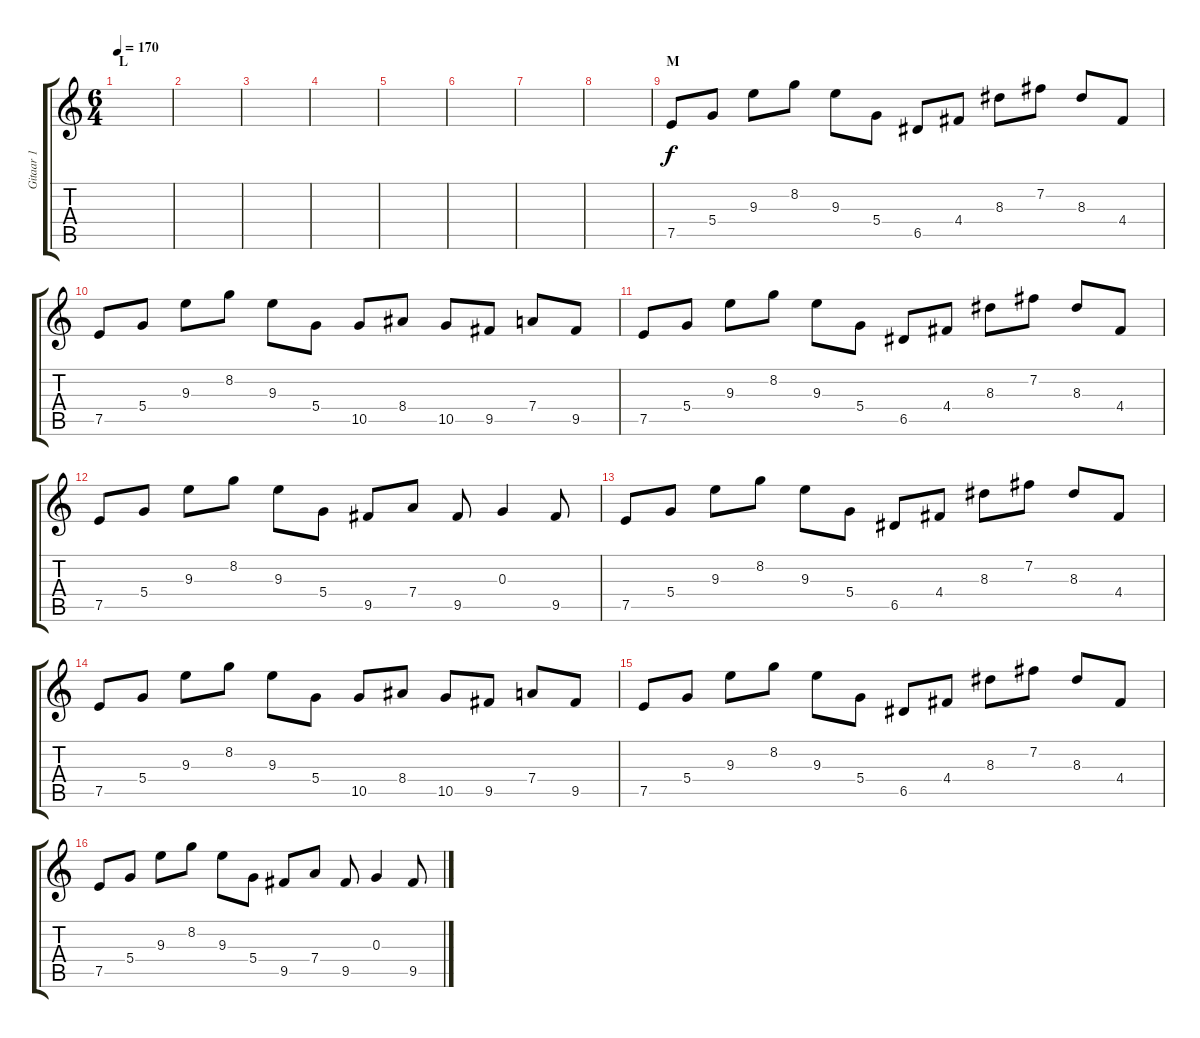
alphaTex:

\track ("Gitaar 1" "Gitaar 1") {instrument overdrivenguitar}
\staff {score tabs}
\tuning (E4 B3 G3 D3 A2 E2) {hide}
\ts (6 4)
\section ("" "L")
\tempo 170
\clef g2
\ks c
|
|
|
|
|
|
|
|
\section ("" "M")
7.5.8{volume 13} 5.4.8 9.3.8 8.2.8 9.3.8 5.4.8 6.5.8 4.4.8 8.3.8 7.2.8 8.3.8 4.4.8 |
7.5.8 5.4.8 9.3.8 8.2.8 9.3.8 5.4.8 10.5.8 8.4.8 10.5.8 9.5.8 7.4.8 9.5.8 |
7.5.8 5.4.8 9.3.8 8.2.8 9.3.8 5.4.8 6.5.8 4.4.8 8.3.8 7.2.8 8.3.8 4.4.8 |
7.5.8 5.4.8 9.3.8 8.2.8 9.3.8 5.4.8 9.5.8 7.4.8 9.5.8 0.3.4 9.5.8 |
7.5.8 5.4.8 9.3.8 8.2.8 9.3.8 5.4.8 6.5.8 4.4.8 8.3.8 7.2.8 8.3.8 4.4.8 |
7.5.8 5.4.8 9.3.8 8.2.8 9.3.8 5.4.8 10.5.8 8.4.8 10.5.8 9.5.8 7.4.8 9.5.8 |
7.5.8 5.4.8 9.3.8 8.2.8 9.3.8 5.4.8 6.5.8 4.4.8 8.3.8 7.2.8 8.3.8 4.4.8 |
7.5.8 5.4.8 9.3.8 8.2.8 9.3.8 5.4.8 9.5.8 7.4.8 9.5.8 0.3.4 9.5.8
